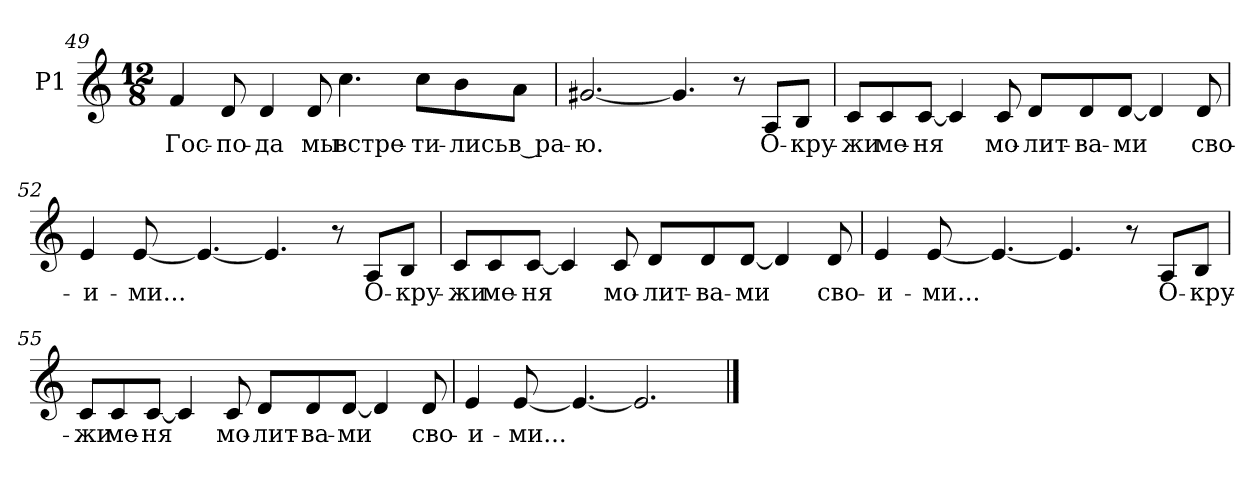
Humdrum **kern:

**kern	**text
*part1	*part1
*staff1	*staff1
*I"P1	*
*clefG2	*
*k[]	*
*a:	*
*M12/8	*
=49	=49
!	!LO:LY:b:color=#000000
4fi/	Гос-
!	!LO:LY:b:color=#000000
8di/	-по-
!	!LO:LY:b:color=#000000
4di/	-да
!	!LO:LY:b:color=#000000
8di/	мы
!	!LO:LY:b:color=#000000
4.cci\	встре-
!	!LO:LY:b:color=#000000
8cci\L	-ти-
!	!LO:LY:b:color=#000000
8bi\	-лись
!	!LO:LY:b:color=#000000
8ai\J	в ра--
!!LO:LB:g=z
=50	=50
!	!LO:LY:b:color=#000000
[<2.g#Xi/	-ю.
4.g#i/]	.
8r	.
!	!LO:LY:b:color=#000000
8Ai/L	О-
!	!LO:LY:b:color=#000000
8Bi/J	-кру-
=51	=51
!	!LO:LY:b:color=#000000
8ci/L	-жи
!	!LO:LY:b:color=#000000
8ci/	ме-
!	!LO:LY:b:color=#000000
[<8ci/J	-ня
4ci/]	.
!	!LO:LY:b:color=#000000
8ci/	мо-
!	!LO:LY:b:color=#000000
8di/L	-лит-
!	!LO:LY:b:color=#000000
8di/	-ва-
!	!LO:LY:b:color=#000000
[<8di/J	-ми
4di/]	.
!	!LO:LY:b:color=#000000
8di/	сво-
=52	=52
!	!LO:LY:b:color=#000000
4ei/	-и-
!	!LO:LY:b:color=#000000
[<8ei/	-ми...
4.ei/_<	.
4.ei/]	.
8r	.
!	!LO:LY:b:color=#000000
8Ai/L	О-
!	!LO:LY:b:color=#000000
8Bi/J	-кру-
!!LO:LB:g=z
=53	=53
!	!LO:LY:b:color=#000000
8ci/L	-жи
!	!LO:LY:b:color=#000000
8ci/	ме-
!	!LO:LY:b:color=#000000
[<8ci/J	-ня
4ci/]	.
!	!LO:LY:b:color=#000000
8ci/	мо-
!	!LO:LY:b:color=#000000
8di/L	-лит-
!	!LO:LY:b:color=#000000
8di/	-ва-
!	!LO:LY:b:color=#000000
[<8di/J	-ми
4di/]	.
!	!LO:LY:b:color=#000000
8di/	сво-
=54	=54
!	!LO:LY:b:color=#000000
4ei/	-и-
!	!LO:LY:b:color=#000000
[<8ei/	-ми...
4.ei/_<	.
4.ei/]	.
8r	.
!	!LO:LY:b:color=#000000
8Ai/L	О-
!	!LO:LY:b:color=#000000
8Bi/J	-кру-
!!LO:LB:g=z
=55	=55
!	!LO:LY:b:color=#000000
8ci/L	-жи
!	!LO:LY:b:color=#000000
8ci/	ме-
!	!LO:LY:b:color=#000000
[<8ci/J	-ня
4ci/]	.
!	!LO:LY:b:color=#000000
8ci/	мо-
!	!LO:LY:b:color=#000000
8di/L	-лит-
!	!LO:LY:b:color=#000000
8di/	-ва-
!	!LO:LY:b:color=#000000
[<8di/J	-ми
4di/]	.
!	!LO:LY:b:color=#000000
8di/	сво-
=56	=56
!	!LO:LY:b:color=#000000
4ei/	-и-
!	!LO:LY:b:color=#000000
[<8ei/	-ми...
4.ei/_<	.
2.ei/]	.
==	==
*-	*-
